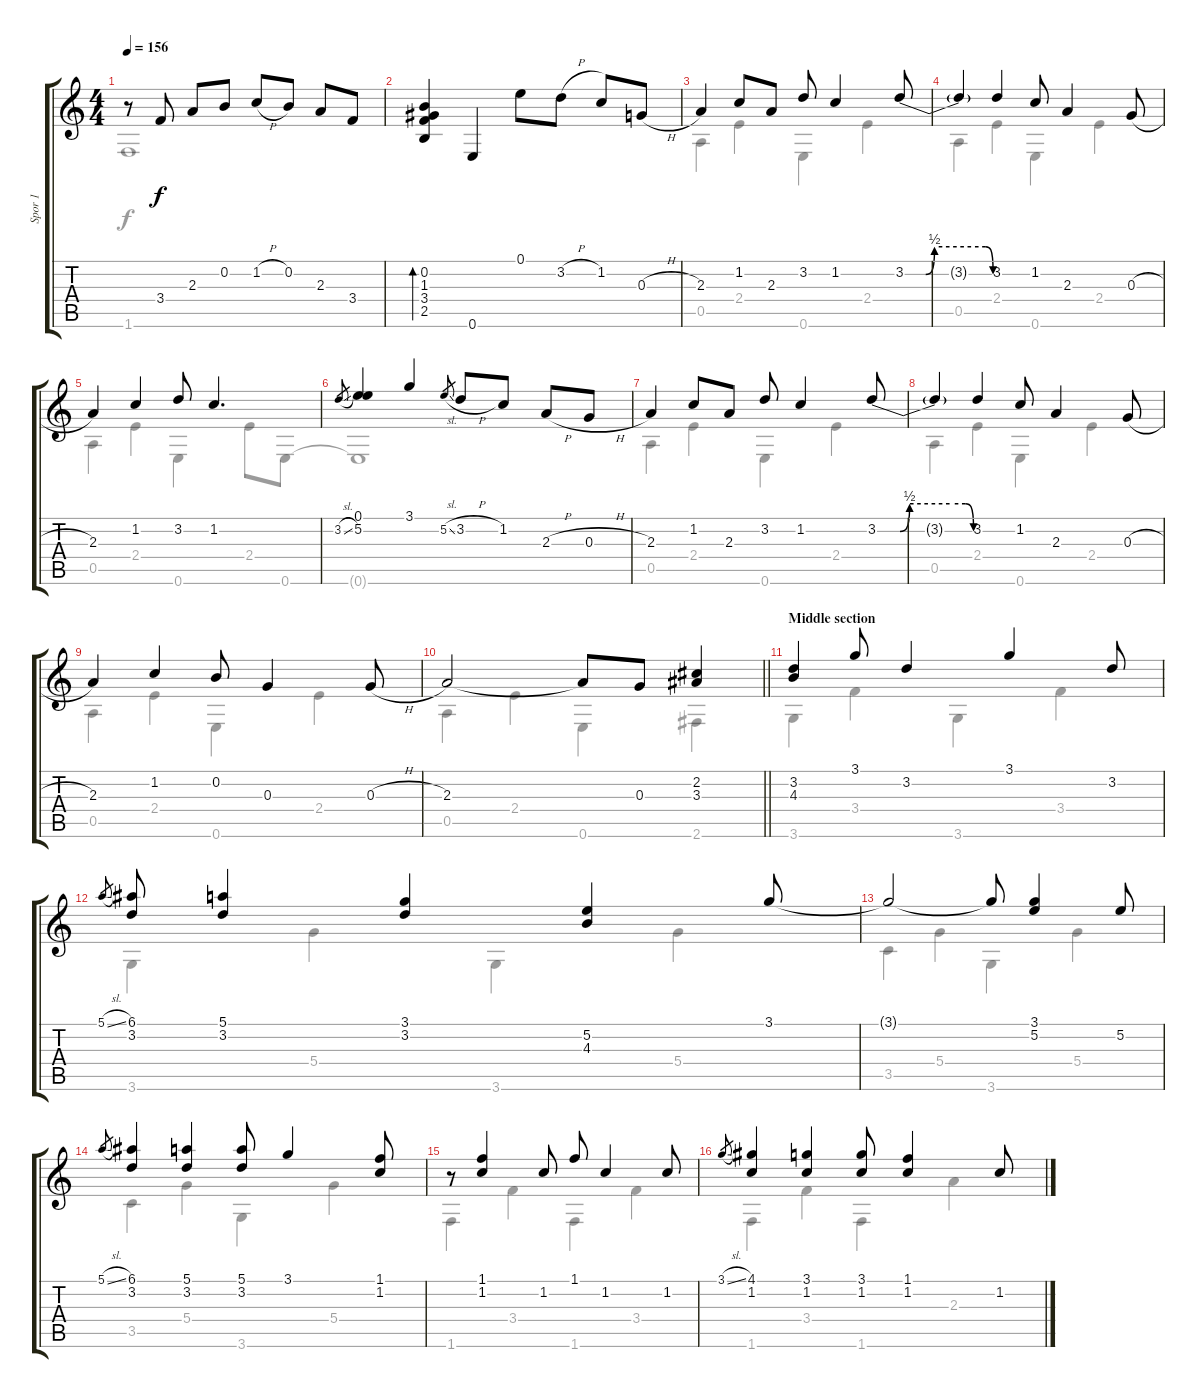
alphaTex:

\track ("Spor 1" "Spor 1") {instrument acousticguitarsteel}
\staff {score tabs}
\tuning (E4 B3 G3 D3 A2 E2) {hide}
\voice
\ts (4 4)
\tempo 156
\clef g2
\ks aminor
r.8{dy f} 3.4.8 2.3.8 0.2.8 1.2{h}.8 0.2.8 2.3.8 3.4.8 |
(0.2 1.3 3.4 2.5).4{bd 120} 0.6.4 0.1.8 3.2{h}.8 1.2.8 0.3{h}.8 |
2.3.4 1.2.8 2.3.8 3.2.8 1.2.4 3.2{be (custom 0 0 14 0 20 2 45 2 55 2 60 0)}.8 |
3.2{t}.4 3.2.4 1.2.8 2.3.4 0.3{h}.8 |
2.3.4 1.2.4 3.2.8 1.2.4{d} |
3.2{sl}.8{gr} (0.1 5.2).4 3.1.4 5.2{sl}.8{gr} 3.2{h}.8 1.2.8 2.3{h}.8 0.3{h}.8 |
2.3.4 1.2.8 2.3.8 3.2.8 1.2.4 3.2{be (custom 0 0 14 0 20 2 45 2 55 2 60 0)}.8 |
3.2{t}.4 3.2.4 1.2.8 2.3.4 0.3{h}.8 |
2.3.4 1.2.4 0.2.8 0.3.4 0.3{h}.8 |
\barLineRight lightlight
2.3.2 2.3{t}.8 0.3.8 (2.2 3.3).4 |
\section ("" "Middle section")
(3.2 4.3).4 3.1.8 3.2.4 3.1.4 3.2.8 |
5.1{sl}.8{gr} (6.1 3.2).8 (5.1 3.2).4 (3.1 3.2).4 (5.2 4.3).4 3.1.8 |
3.1{t}.2 3.1{t}.8 (3.1 5.2).4 5.2.8 |
5.1{sl}.8{gr} (6.1 3.2).4 (5.1 3.2).4 (5.1 3.2).8 3.1.4 (1.1 1.2).8 |
r.8 (1.1 1.2).4 1.2.8 1.1.8 1.2.4 1.2.8 |
3.1{sl}.8{gr} (4.1 1.2).4 (3.1 1.2).4 (3.1 1.2).8 (1.1 1.2).4 1.2.8
\voice
\clef g2
\ottava regular
\simile none
\ks aminor
1.6.1{dy f} |
|
0.5.4 2.4.4 0.6.4 2.4.4 |
0.5.4 2.4.4 0.6.4 2.4.4 |
0.5.4 2.4.4 0.6.4 2.4.8 0.6.8 |
0.6{t}.1 |
0.5.4 2.4.4 0.6.4 2.4.4 |
0.5.4 2.4.4 0.6.4 2.4.4 |
0.5.4 2.4.4 0.6.4 2.4.4 |
\barLineRight lightlight
0.5.4 2.4.4 0.6.4 2.6.4 |
3.6.4 3.4.4 3.6.4 3.4.4 |
3.6.4 5.4.4 3.6.4 5.4.4 |
3.5.4 5.4.4 3.6.4 5.4.4 |
3.5.4 5.4.4 3.6.4 5.4.4 |
1.6.4 3.4.4 1.6.4 3.4.4 |
1.6.4 3.4.4 1.6.4 2.3.4
